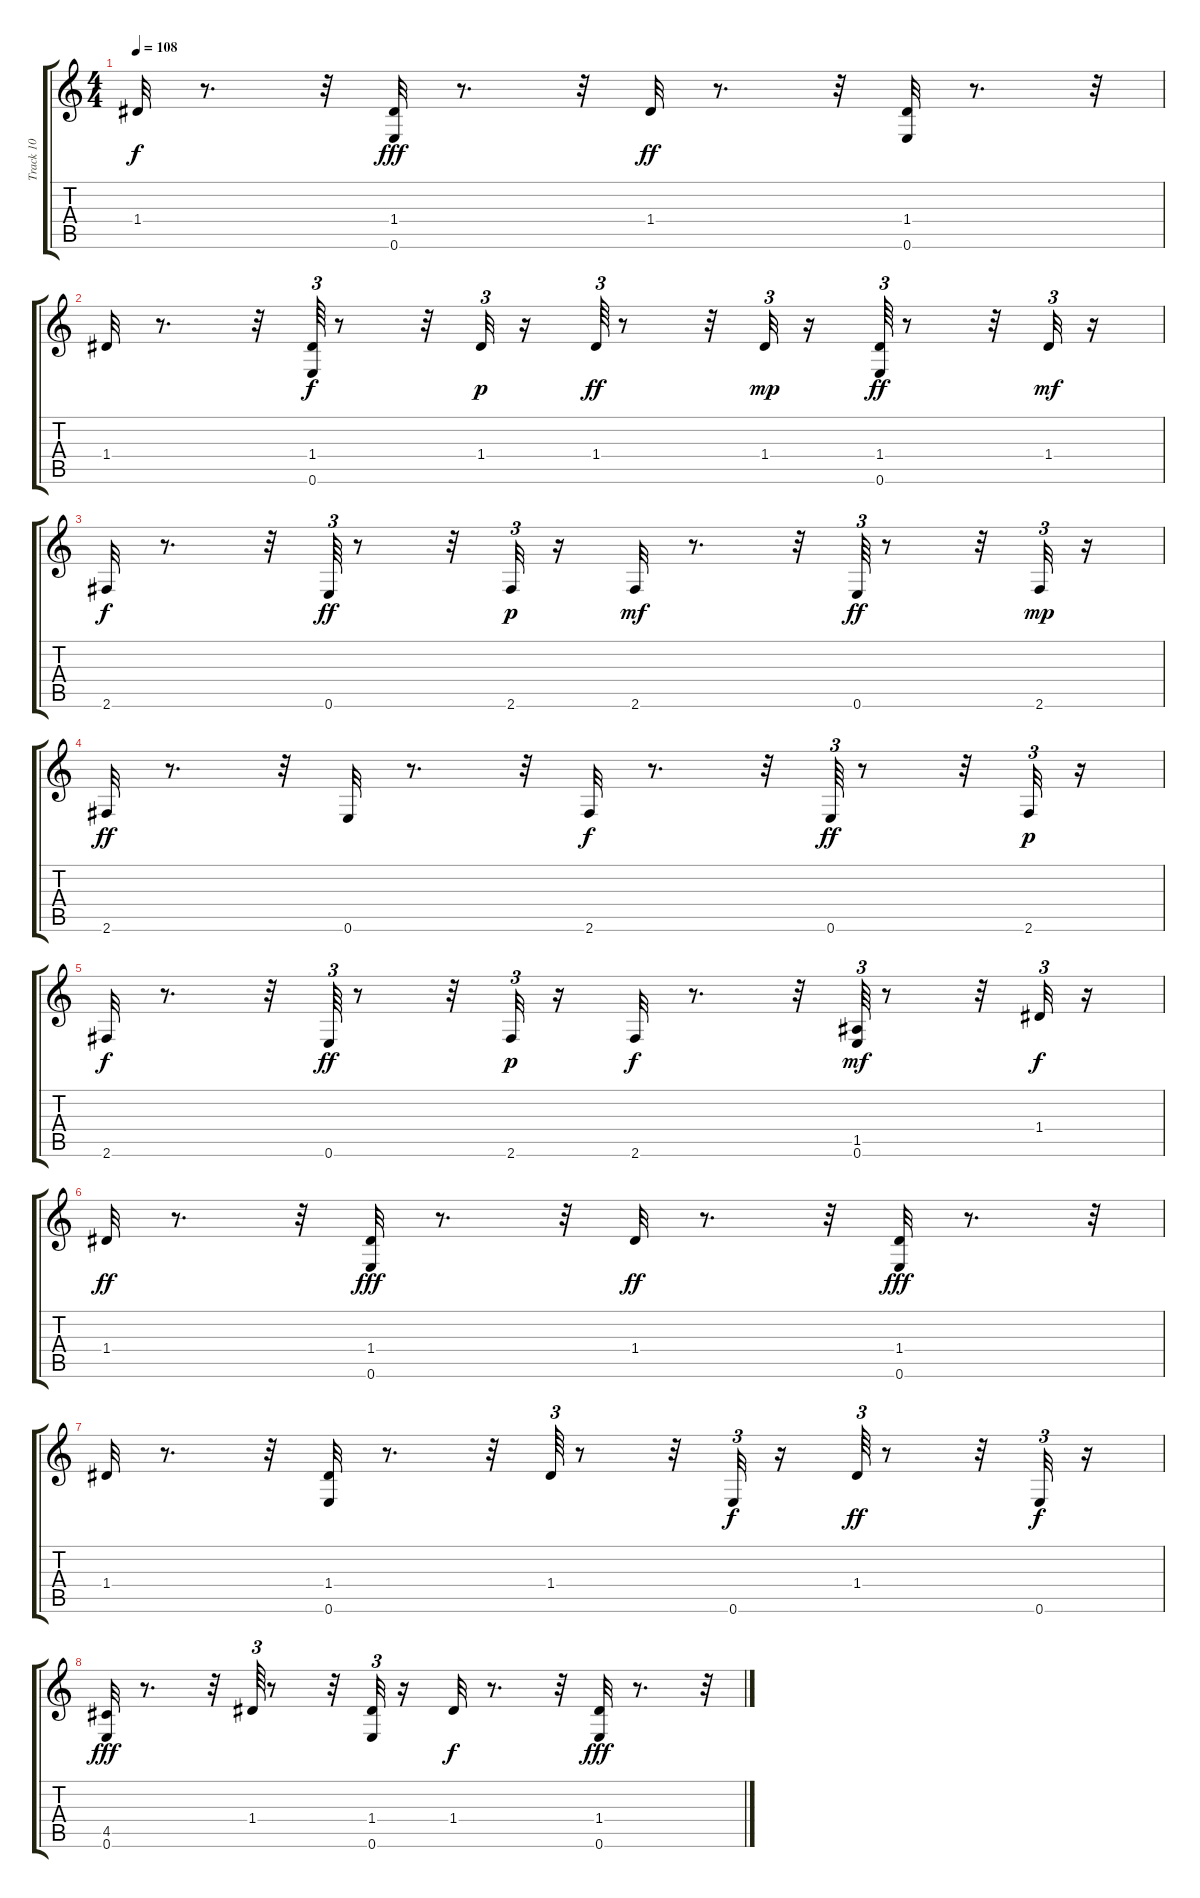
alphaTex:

\track ("Track 10" "Track 10") {instrument acousticguitarsteel}
\staff {score tabs}
\tuning (E4 B3 G3 D3 A2 E2) {hide}
\ts (4 4)
\tempo 108
\clef g2
\ks c
1.4.32{dy f} r.8{d} r.32 (1.4 0.6).32{dy fff} r.8{d} r.32 1.4.32{dy ff} r.8{d} r.32 (1.4 0.6).32 r.8{d} r.32 |
1.4.32 r.8{d} r.32 (1.4 0.6).64{tu (3 2) dy f} r.8 r.32 1.4.32{tu (3 2) dy p} r.16 1.4.64{tu (3 2) dy ff} r.8 r.32 1.4.32{tu (3 2) dy mp} r.16 (1.4 0.6).64{tu (3 2) dy ff} r.8 r.32 1.4.32{tu (3 2) dy mf} r.16 |
2.6.32{dy f} r.8{d} r.32 0.6.64{tu (3 2) dy ff} r.8 r.32 2.6.32{tu (3 2) dy p} r.16 2.6.32{dy mf} r.8{d} r.32 0.6.64{tu (3 2) dy ff} r.8 r.32 2.6.32{tu (3 2) dy mp} r.16 |
2.6.32{dy ff} r.8{d} r.32 0.6.32 r.8{d} r.32 2.6.32{dy f} r.8{d} r.32 0.6.64{tu (3 2) dy ff} r.8 r.32 2.6.32{tu (3 2) dy p} r.16 |
2.6.32{dy f} r.8{d} r.32 0.6.64{tu (3 2) dy ff} r.8 r.32 2.6.32{tu (3 2) dy p} r.16 2.6.32{dy f} r.8{d} r.32 (1.5 0.6).64{tu (3 2) dy mf} r.8 r.32 1.4.32{tu (3 2) dy f} r.16 |
1.4.32{dy ff} r.8{d} r.32 (1.4 0.6).32{dy fff} r.8{d} r.32 1.4.32{dy ff} r.8{d} r.32 (1.4 0.6).32{dy fff} r.8{d} r.32 |
1.4.32 r.8{d} r.32 (1.4 0.6).32 r.8{d} r.32 1.4.64{tu (3 2)} r.8 r.32 0.6.32{tu (3 2) dy f} r.16 1.4.64{tu (3 2) dy ff} r.8 r.32 0.6.32{tu (3 2) dy f} r.16 |
(4.5 0.6).32{dy fff} r.8{d} r.32 1.4.64{tu (3 2)} r.8 r.32 (1.4 0.6).32{tu (3 2)} r.16 1.4.32{dy f} r.8{d} r.32 (1.4 0.6).32{dy fff} r.8{d} r.32
